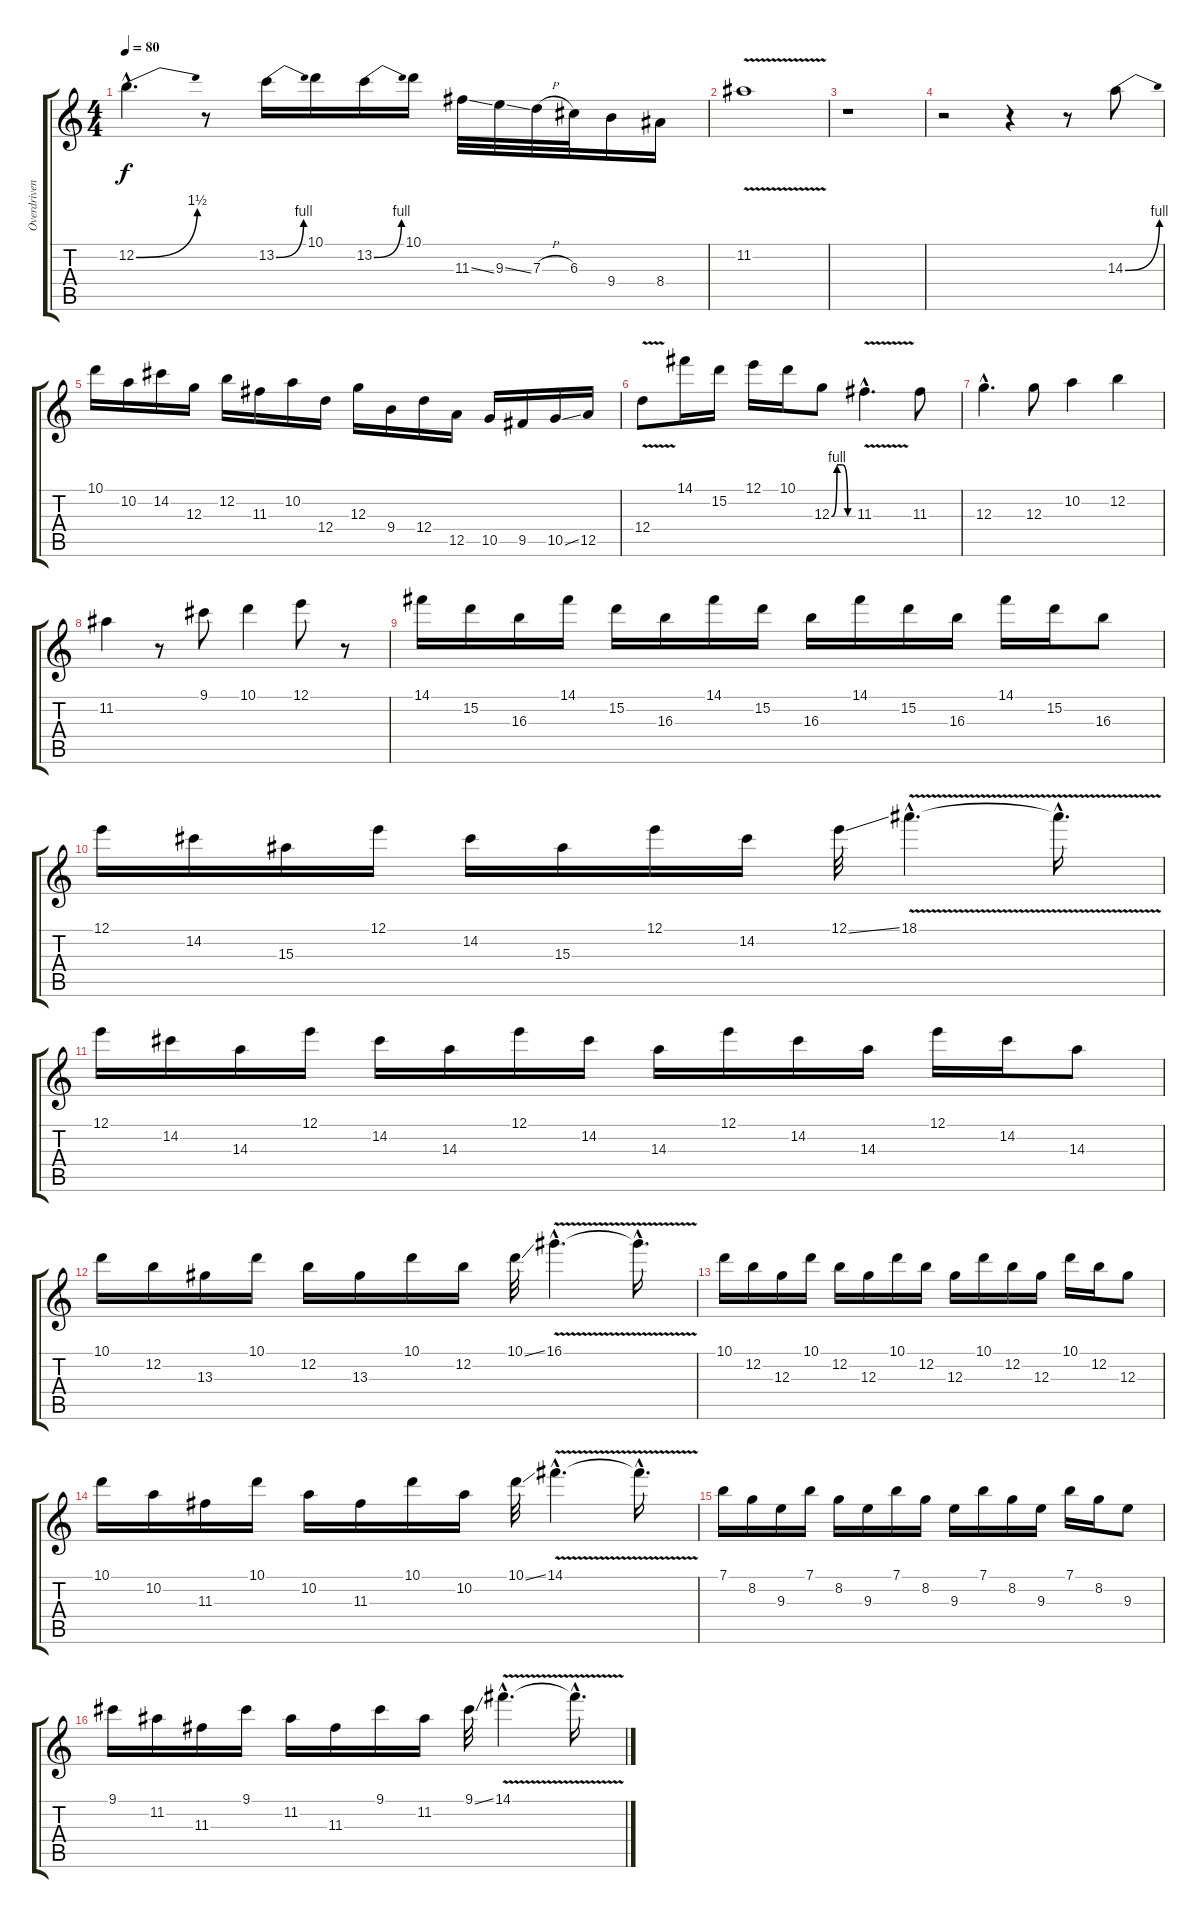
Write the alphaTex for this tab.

\track ("Overdriven Guitar" "Overdriven") {instrument overdrivenguitar}
\staff {score tabs}
\tuning (E4 B3 G3 D3 A2 E2) {hide}
\ts (4 4)
\tempo 80
\clef g2
\ks c
12.2{be (bend 0 0 60 6) hac}.4{d dy f} r.8 13.2{be (bend 0 0 60 4)}.16 10.1.16 13.2{be (bend 0 0 60 4)}.16 10.1.16 11.3{ss}.32 9.3{ss}.32 7.3{h}.32 6.3.32 9.4.16 8.4.16 |
11.2{v}.1 |
r.1 |
r.2 r.4 r.8 14.3{be (bend 0 0 60 4)}.8 |
10.1.16 10.2.16 14.2.16 12.3.16 12.2.16 11.3.16 10.2.16 12.4.16 12.3.16 9.4.16 12.4.16 12.5.16 10.5.16 9.5.16 10.5{ss}.16 12.5.16 |
12.4{v}.8 14.1.16 15.2.16 12.1.16 10.1.16 12.3{be (custom 0 0 15 4 30 4 45 0 60 0)}.8 11.3{v hac}.4{d} 11.3.8 |
12.3{hac}.4{d} 12.3.8 10.2.4 12.2.4 |
11.2.4 r.8 9.1.8 10.1.4 12.1.8 r.8 |
14.1.16 15.2.16 16.3.16 14.1.16 15.2.16 16.3.16 14.1.16 15.2.16 16.3.16 14.1.16 15.2.16 16.3.16 14.1.16 15.2.16 16.3.8 |
12.1.16 14.2.16 15.3.16 12.1.16 14.2.16 15.3.16 12.1.16 14.2.16 12.1{ss}.32 18.1{v hac}.4{d} 18.1{hac t}.16{d} |
12.1.16 14.2.16 14.3.16 12.1.16 14.2.16 14.3.16 12.1.16 14.2.16 14.3.16 12.1.16 14.2.16 14.3.16 12.1.16 14.2.16 14.3.8 |
10.1.16 12.2.16 13.3.16 10.1.16 12.2.16 13.3.16 10.1.16 12.2.16 10.1{ss}.32 16.1{v hac}.4{d} 16.1{hac t}.16{d} |
10.1.16 12.2.16 12.3.16 10.1.16 12.2.16 12.3.16 10.1.16 12.2.16 12.3.16 10.1.16 12.2.16 12.3.16 10.1.16 12.2.16 12.3.8 |
10.1.16 10.2.16 11.3.16 10.1.16 10.2.16 11.3.16 10.1.16 10.2.16 10.1{ss}.32 14.1{v hac}.4{d} 14.1{hac t}.16{d} |
7.1.16 8.2.16 9.3.16 7.1.16 8.2.16 9.3.16 7.1.16 8.2.16 9.3.16 7.1.16 8.2.16 9.3.16 7.1.16 8.2.16 9.3.8 |
9.1.16 11.2.16 11.3.16 9.1.16 11.2.16 11.3.16 9.1.16 11.2.16 9.1{ss}.32 14.1{v hac}.4{d} 14.1{hac t}.16{d}
